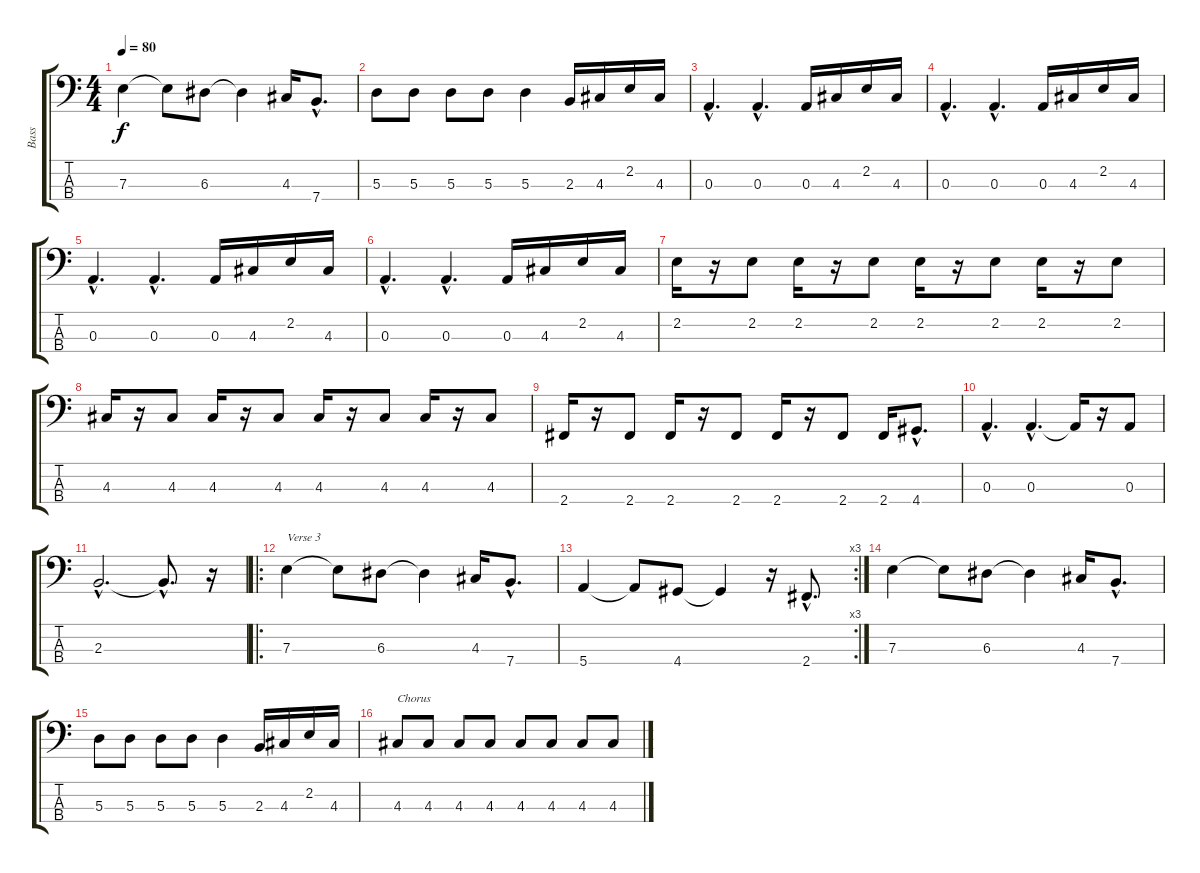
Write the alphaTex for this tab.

\track ("Bass" "Bass") {instrument electricbassfinger}
\staff {score tabs}
\tuning (G2 D2 A1 E1) {hide}
\ts (4 4)
\tempo 80
\clef f4
\ks c
7.3.4{dy f} 7.3{t}.8 6.3.8 6.3{t}.4 4.3.16 7.4{hac}.8{d} |
5.3.8 5.3.8 5.3.8 5.3.8 5.3.4 2.3.16 4.3.16 2.2.16 4.3.16 |
0.3{hac}.4{d} 0.3{hac}.4{d} 0.3.16 4.3.16 2.2.16 4.3.16 |
0.3{hac}.4{d} 0.3{hac}.4{d} 0.3.16 4.3.16 2.2.16 4.3.16 |
0.3{hac}.4{d} 0.3{hac}.4{d} 0.3.16 4.3.16 2.2.16 4.3.16 |
0.3{hac}.4{d} 0.3{hac}.4{d} 0.3.16 4.3.16 2.2.16 4.3.16 |
2.2.16 r.16 2.2.8 2.2.16 r.16 2.2.8 2.2.16 r.16 2.2.8 2.2.16 r.16 2.2.8 |
4.3.16 r.16 4.3.8 4.3.16 r.16 4.3.8 4.3.16 r.16 4.3.8 4.3.16 r.16 4.3.8 |
2.4.16 r.16 2.4.8 2.4.16 r.16 2.4.8 2.4.16 r.16 2.4.8 2.4.16 4.4{hac}.8{d} |
0.3{hac}.4{d} 0.3{hac}.4{d} 0.3{t}.16 r.16 0.3.8 |
2.3{hac}.2{d} 2.3{hac t}.8{d} r.16 |
\ro
7.3.4{txt "Verse 3"} 7.3{t}.8 6.3.8 6.3{t}.4 4.3.16 7.4{hac}.8{d} |
\rc 3
5.4.4 5.4{t}.8 4.4.8 4.4{t}.4 r.16 2.4{hac}.8{d} |
7.3.4 7.3{t}.8 6.3.8 6.3{t}.4 4.3.16 7.4{hac}.8{d} |
5.3.8 5.3.8 5.3.8 5.3.8 5.3.4 2.3.16 4.3.16 2.2.16 4.3.16 |
4.3.8{txt "Chorus"} 4.3.8 4.3.8 4.3.8 4.3.8 4.3.8 4.3.8 4.3.8
